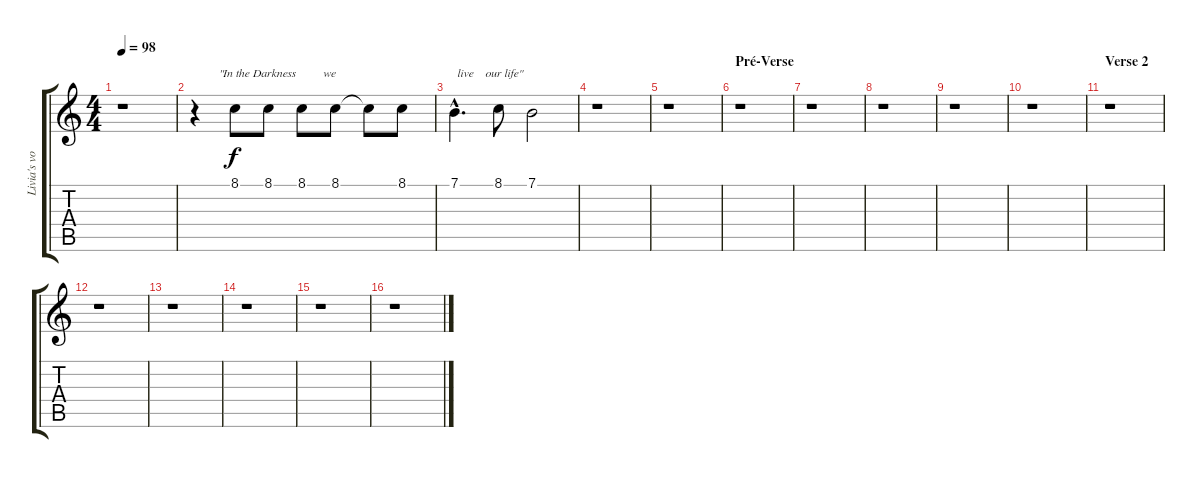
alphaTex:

\track ("Livia's voice" "Livia's vo") {instrument choiraahs}
\staff {score tabs}
\tuning (E4 B3 G3 D3 A2 E2) {hide}
\ts (4 4)
\tempo 98
\clef g2
\ks c
r.1{dy f} |
r.4{txt "        \"In the Darkness         we"} 8.1.8 8.1.8 8.1.8 8.1.8 8.1{t}.8 8.1.8 |
7.1{hac}.4{d txt " live    our life\""} 8.1.8 7.1.2 |
r.1 |
r.1 |
\section ("" "Pré-Verse")
r.1 |
r.1 |
r.1 |
r.1 |
r.1 |
\section ("" "Verse 2")
r.1 |
r.1 |
r.1 |
r.1 |
r.1 |
r.1
